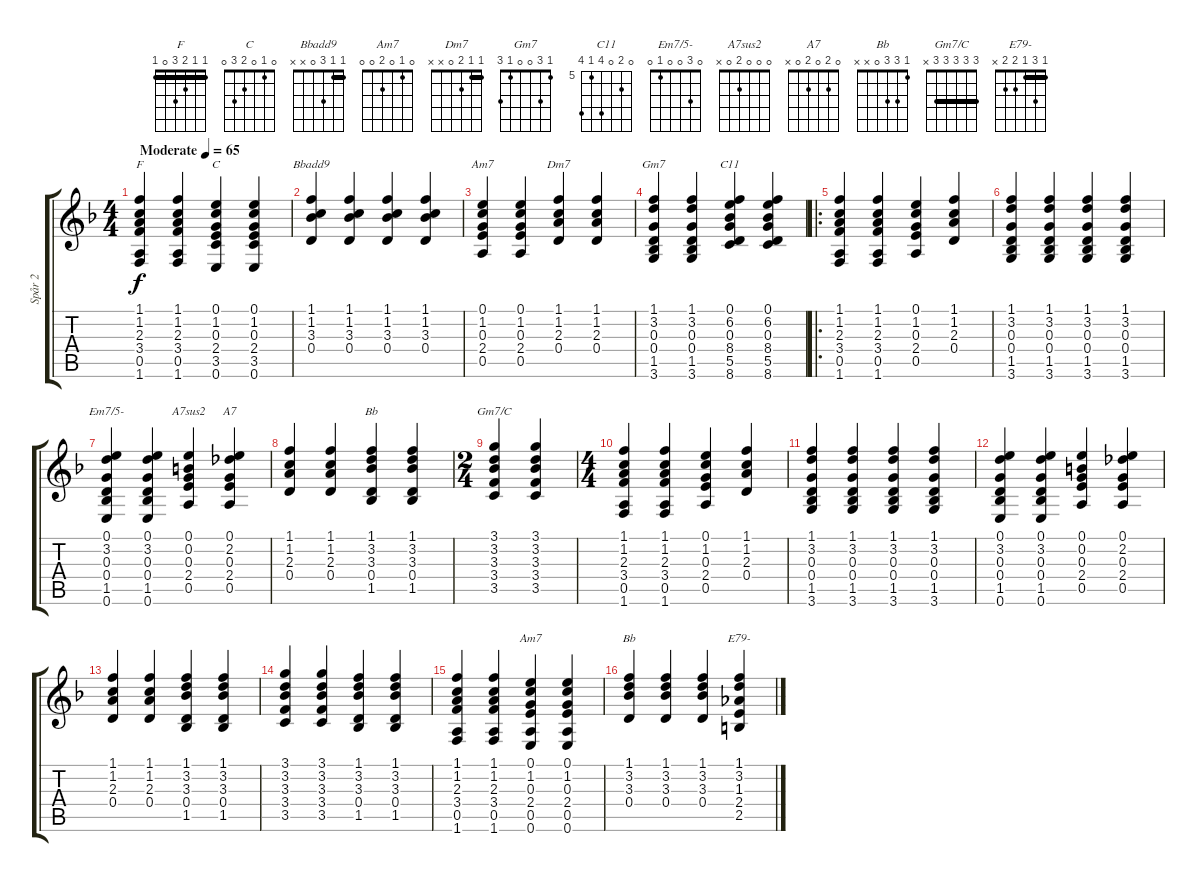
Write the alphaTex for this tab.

\track ("Spår 2" "Spår 2") {instrument acousticguitarsteel}
\staff {score tabs}
\tuning (E4 B3 G3 D3 A2 E2) {hide}
\chord ("F" 1 1 2 3 0 1) {barre 1}
\chord ("C" 0 1 0 2 3 0)
\chord ("Bbadd9" 1 1 3 0 x x) {barre 1}
\chord ("Am7" 0 1 0 2 0 x)
\chord ("Dm7" 1 1 2 0 x x) {barre 1}
\chord ("Gm7" 1 3 0 0 1 3)
\chord ("C11" 0 6 0 8 5 8) {firstfret 5}
\chord ("Em7/5-" 0 3 0 0 1 0)
\chord ("A7sus2" 0 0 0 2 0 x)
\chord ("A7" 0 2 0 2 0 x)
\chord ("Bb" 1 3 3 0 1 x)
\chord ("Gm7/C" 3 3 3 3 3 x) {barre 3}
\chord ("Am7" 0 1 0 2 0 0)
\chord ("Bb" 1 3 3 0 x x)
\chord ("E79-" 1 3 1 2 2 x) {barre 1}
\ts (4 4)
\tempo (65 "Moderate")
\clef g2
\ks f
(1.1 1.2 2.3 3.4 0.5 1.6).4{ch "F" dy f instrument acousticguitarsteel} (1.1 1.2 2.3 3.4 0.5 1.6).4 (0.1 1.2 0.3 2.4 3.5 0.6).4{ch "C"} (0.1 1.2 0.3 2.4 3.5 0.6).4 |
(1.1 1.2 3.3 0.4).4{ch "Bbadd9"} (1.1 1.2 3.3 0.4).4 (1.1 1.2 3.3 0.4).4 (1.1 1.2 3.3 0.4).4 |
(0.1 1.2 0.3 2.4 0.5).4{ch "Am7"} (0.1 1.2 0.3 2.4 0.5).4 (1.1 1.2 2.3 0.4).4{ch "Dm7"} (1.1 1.2 2.3 0.4).4 |
(1.1 3.2 0.3 0.4 1.5 3.6).4{ch "Gm7"} (1.1 3.2 0.3 0.4 1.5 3.6).4 (0.1 6.2 0.3 8.4 5.5 8.6).4{ch "C11"} (0.1 6.2 0.3 8.4 5.5 8.6).4 |
\ro
(1.1 1.2 2.3 3.4 0.5 1.6).4 (1.1 1.2 2.3 3.4 0.5 1.6).4 (0.1 1.2 0.3 2.4 0.5).4 (1.1 1.2 2.3 0.4).4 |
(1.1 3.2 0.3 0.4 1.5 3.6).4 (1.1 3.2 0.3 0.4 1.5 3.6).4 (1.1 3.2 0.3 0.4 1.5 3.6).4 (1.1 3.2 0.3 0.4 1.5 3.6).4 |
(0.1 3.2 0.3 0.4 1.5 0.6).4{ch "Em7/5-"} (0.1 3.2 0.3 0.4 1.5 0.6).4 (0.1 0.2 0.3 2.4 0.5).4{ch "A7sus2"} (0.1 2.2 0.3 2.4 0.5).4{ch "A7"} |
(1.1 1.2 2.3 0.4).4 (1.1 1.2 2.3 0.4).4 (1.1 3.2 3.3 0.4 1.5).4{ch "Bb"} (1.1 3.2 3.3 0.4 1.5).4 |
\ts (2 4)
(3.1 3.2 3.3 3.4 3.5).4{ch "Gm7/C"} (3.1 3.2 3.3 3.4 3.5).4 |
\ts (4 4)
(1.1 1.2 2.3 3.4 0.5 1.6).4 (1.1 1.2 2.3 3.4 0.5 1.6).4 (0.1 1.2 0.3 2.4 0.5).4 (1.1 1.2 2.3 0.4).4 |
(1.1 3.2 0.3 0.4 1.5 3.6).4 (1.1 3.2 0.3 0.4 1.5 3.6).4 (1.1 3.2 0.3 0.4 1.5 3.6).4 (1.1 3.2 0.3 0.4 1.5 3.6).4 |
(0.1 3.2 0.3 0.4 1.5 0.6).4 (0.1 3.2 0.3 0.4 1.5 0.6).4 (0.1 0.2 0.3 2.4 0.5).4 (0.1 2.2 0.3 2.4 0.5).4 |
(1.1 1.2 2.3 0.4).4 (1.1 1.2 2.3 0.4).4 (1.1 3.2 3.3 0.4 1.5).4 (1.1 3.2 3.3 0.4 1.5).4 |
(3.1 3.2 3.3 3.4 3.5).4 (3.1 3.2 3.3 3.4 3.5).4 (1.1 3.2 3.3 0.4 1.5).4 (1.1 3.2 3.3 0.4 1.5).4 |
(1.1 1.2 2.3 3.4 0.5 1.6).4 (1.1 1.2 2.3 3.4 0.5 1.6).4 (0.1 1.2 0.3 2.4 0.5 0.6).4{ch "Am7"} (0.1 1.2 0.3 2.4 0.5 0.6).4 |
(1.1 3.2 3.3 0.4).4{ch "Bb"} (1.1 3.2 3.3 0.4).4 (1.1 3.2 3.3 0.4).4 (1.1 3.2 1.3 2.4 2.5).4{ch "E79-"}
